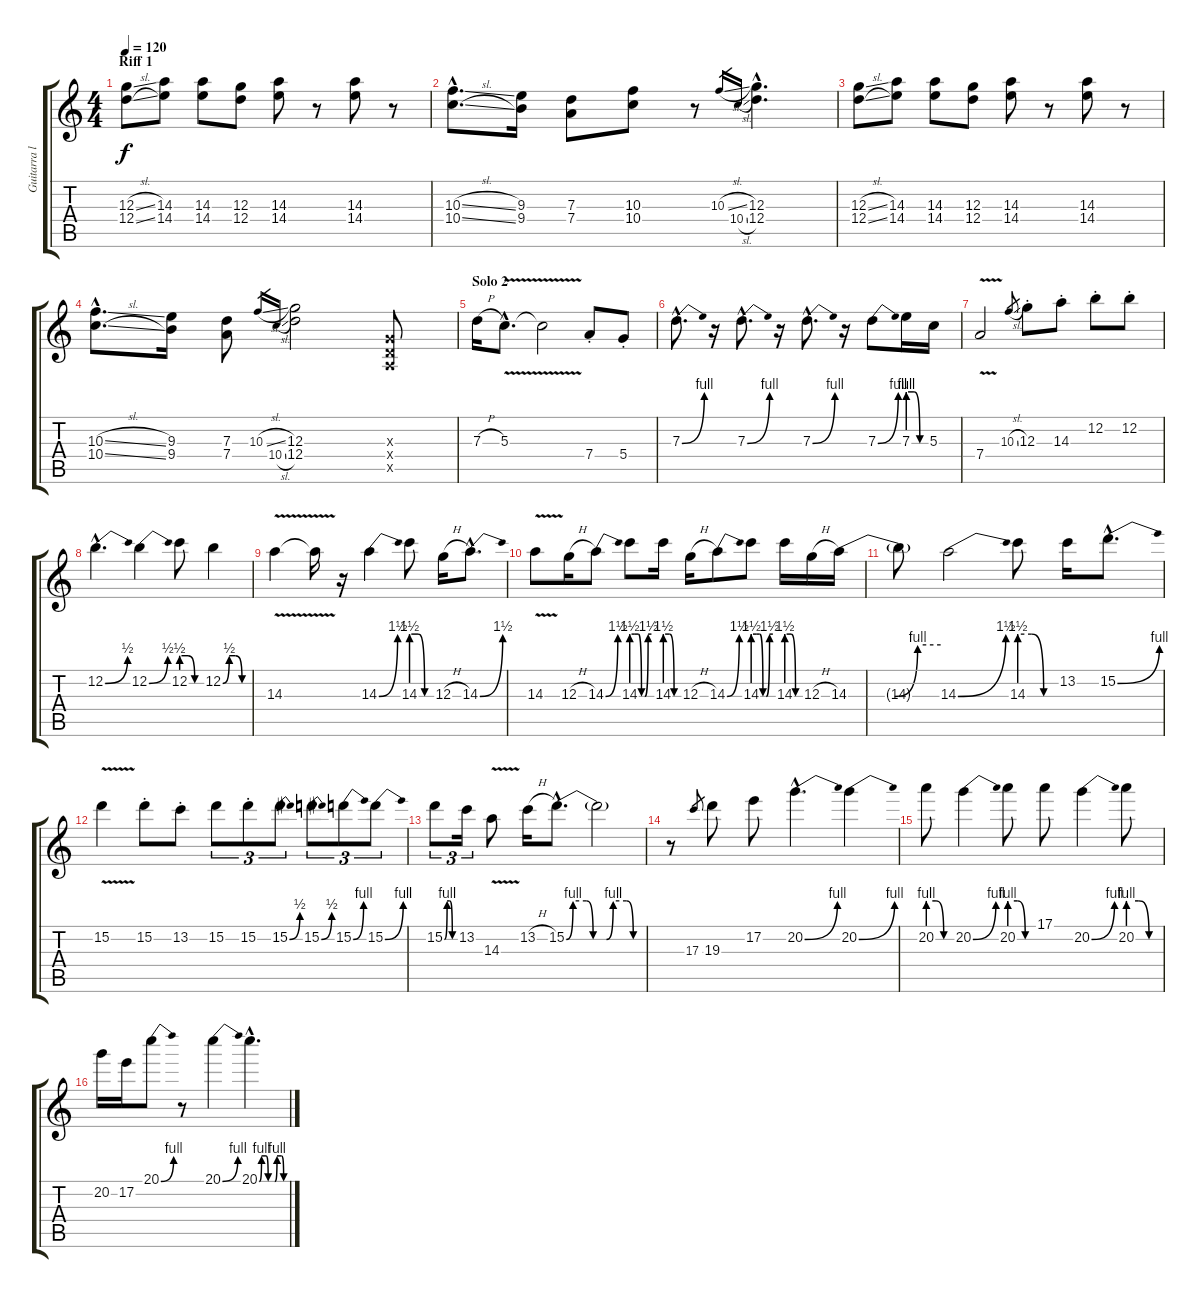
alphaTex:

\track ("Guitarra líder" "Guitarra l") {instrument distortionguitar}
\staff {score tabs}
\tuning (E4 B3 G3 D3 A2 E2) {hide}
\ts (4 4)
\section ("" "Riff 1")
\tempo 120
\clef g2
\ks c
(12.3{sl} 12.4{sl}).8{dy f} (14.3 14.4).8 (14.3 14.4).8 (12.3 12.4).8 (14.3 14.4).8 r.8 (14.3 14.4).8 r.8 |
(10.3{sl hac} 10.4{sl hac}).8{d} (9.3 9.4).16 (7.3 7.4).8 (10.3 10.4).8 r.8 10.3{sl}.16{gr} 10.4{sl}.16{gr} (12.3{hac} 12.4{hac}).4{d} |
(12.3{sl} 12.4{sl}).8 (14.3 14.4).8 (14.3 14.4).8 (12.3 12.4).8 (14.3 14.4).8 r.8 (14.3 14.4).8 r.8 |
(10.3{sl hac} 10.4{sl hac}).8{d} (9.3 9.4).16 (7.3 7.4).8 10.3{sl}.16{gr} 10.4{sl}.16{gr} (12.3 12.4).2 (0.3{x} 0.4{x} 0.5{x}).8 |
\section ("" "Solo 2")
7.3{h}.16{volume 16} 5.3{v hac}.8{d} 5.3{t}.2 7.4{st}.8 5.4{st}.8 |
7.3{be (bend 0 0 60 4) hac}.8{d} r.16 7.3{be (bend 0 0 60 4) hac}.8{d} r.16 7.3{be (bend 0 0 60 4) hac}.8{d} r.16 7.3{be (bend 0 0 60 4)}.8 7.3{be (custom 0 4 20 4 40 0 60 0)}.16 5.3.16 |
7.4{v}.2 10.3{sl}.8{gr} 12.3{st}.8 14.3{st}.8 12.2{st}.8 12.2{st}.8 |
12.2{be (bend 0 0 60 2) hac}.4{d} 12.2{be (bend 0 0 60 2)}.4 12.2{be (custom 0 2 20 2 40 0 60 0)}.8 12.2{be (custom 0 0 15 2 30 2 45 0 60 0)}.4 |
14.3{v}.4 14.3{t}.16 r.16 14.3{be (bend 0 0 60 6)}.4 14.3{be (custom 0 6 20 6 40 0 60 0)}.8 12.3{h}.16 14.3{be (bend 0 0 60 6) hac}.8{d} |
14.3{v}.8 12.3{h}.16 14.3{be (bend 0 0 60 6)}.8 14.3{be (custom 0 6 10 6 20 6 30 0 40 0 50 6 60 6)}.8 14.3{be (custom 0 6 20 6 40 0 60 0)}.16 12.3{h}.16 14.3{be (bend 0 0 60 6)}.8 14.3{be (custom 0 6 10 6 20 6 30 0 40 0 50 6 60 6)}.8 14.3{be (custom 0 6 20 6 40 0 60 0)}.16 12.3{h}.16 14.3{be (custom 0 0 30 0 45 4 60 4)}.16 |
14.3{t}.8 14.3{be (bend 0 0 60 6)}.2 14.3{be (custom 0 6 20 6 40 0 60 0)}.8 13.2.16 15.2{be (bend 0 0 60 4) hac}.8{d} |
15.2{v}.4 15.2{st}.8 13.2{st}.8 15.2.8{tu (3 2)} 15.2{st}.8{tu (3 2)} 15.2{be (bend 0 0 60 2)}.8{tu (3 2)} 15.2{be (bend 0 0 60 2)}.8{tu (3 2)} 15.2{be (bend 0 0 60 4)}.8{tu (3 2)} 15.2{be (bend 0 0 60 4)}.8{tu (3 2)} |
15.2{be (custom 0 0 15 4 30 4 45 0 60 0)}.8{tu (3 2)} 13.2.16{tu (3 2)} 14.3{v}.8 13.2{h}.16 15.2{be (custom 0 0 5 4 15 4 20 0 30 0 35 4 45 4 50 0 60 0) hac}.8{d} 15.2{t}.2 |
r.8 17.3.8{gr} 19.3.8 17.2.8 20.2{be (bend 0 0 60 4) hac}.4{d} 20.2{be (bend 0 0 60 4)}.4 |
20.2{be (custom 0 4 20 4 40 0 60 0)}.8 20.2{be (bend 0 0 60 4)}.4 20.2{be (custom 0 4 20 4 40 0 60 0)}.8 17.1.8 20.2{be (bend 0 0 60 4)}.4 20.2{be (custom 0 4 20 4 40 0 60 0)}.8 |
20.2.16 17.2.16 20.1{be (bend 0 0 60 4)}.8 r.8 20.1{be (bend 0 0 60 4)}.4 20.1{be (custom 0 0 5 4 15 4 20 0 35 0 40 4 50 4 55 0 60 0) hac}.4{d}
